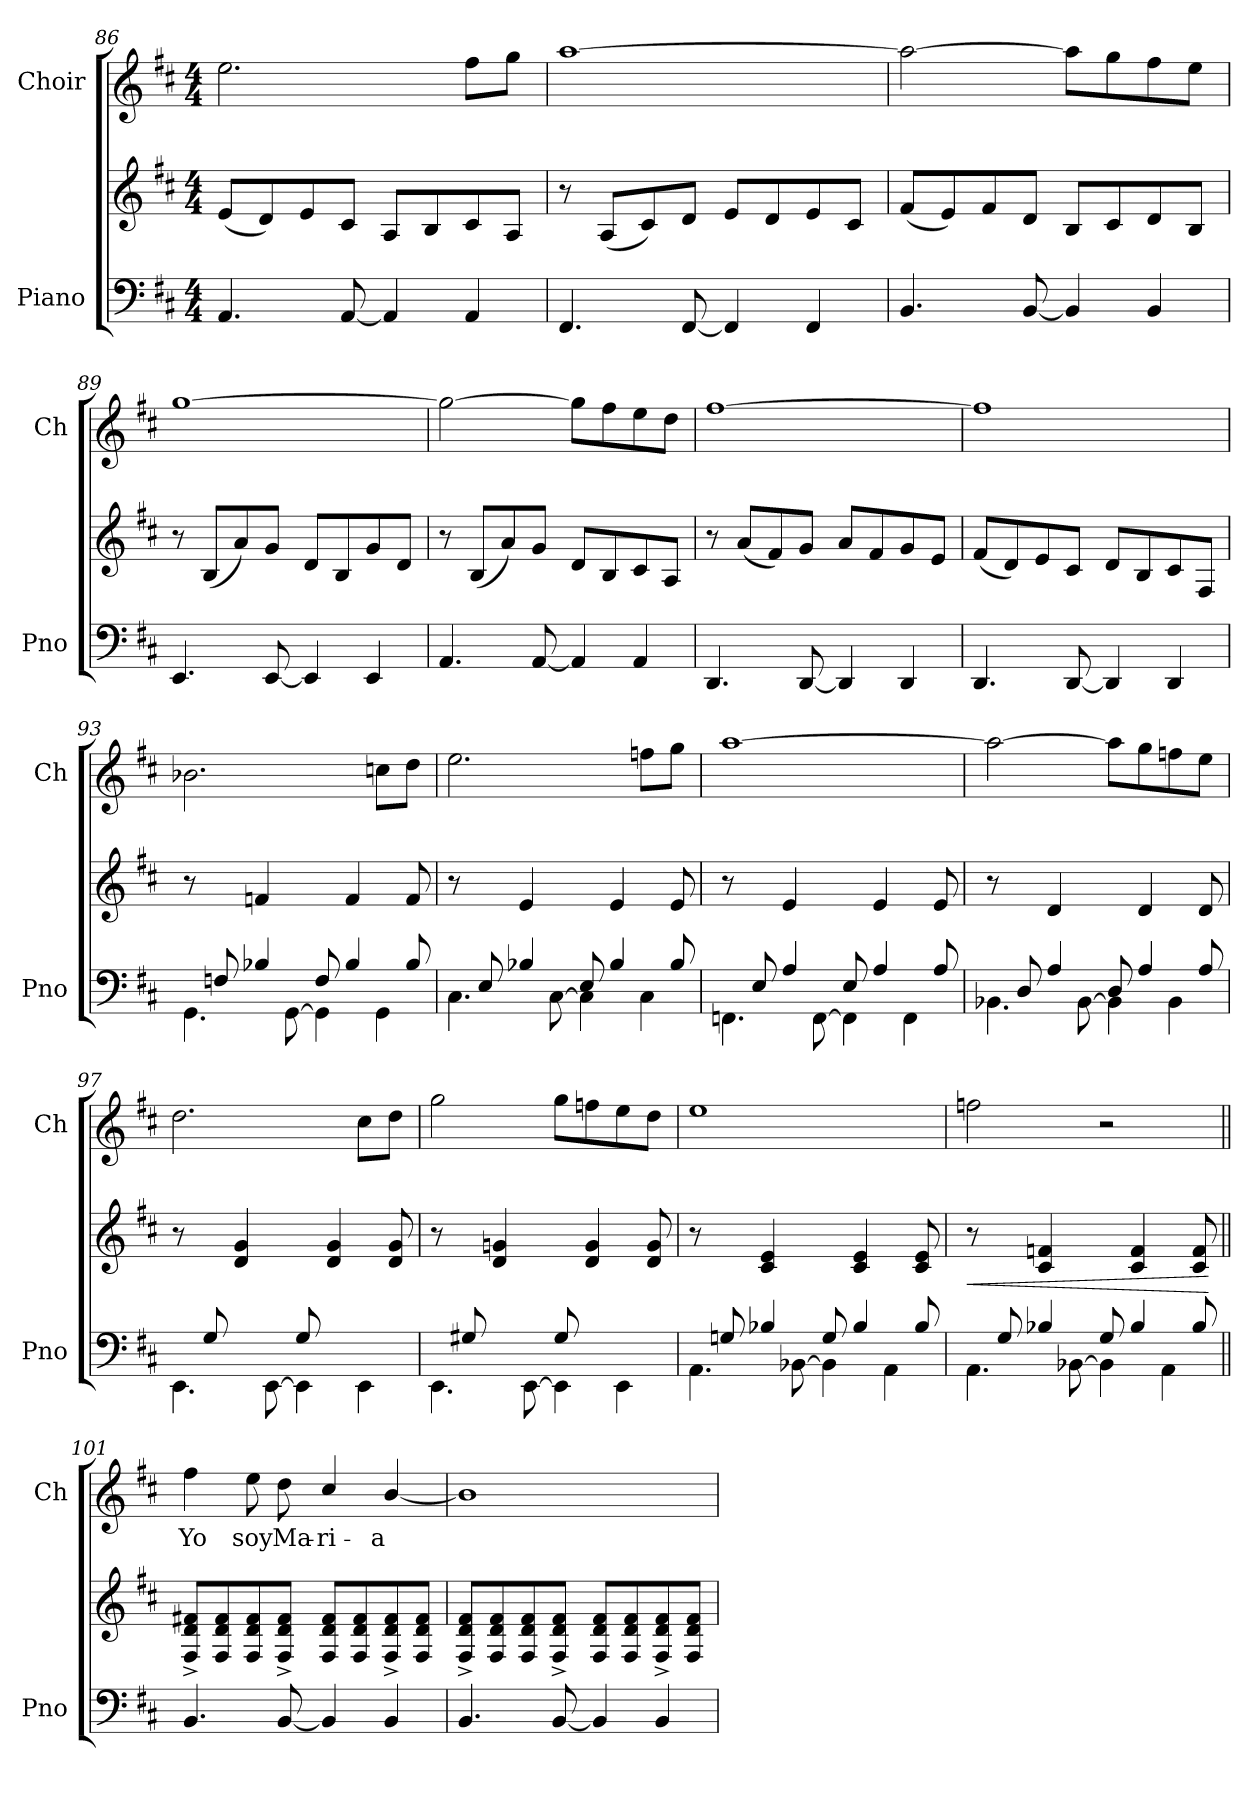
**kern	**kern	**dynam	**kern	**text
*part2	*part2	*part2	*part1	*part1
*staff3	*staff2	*staff2/3	*staff1	*staff1
*I"Piano	*	*	*I"Choir	*
*I'Pno	*	*	*I'Ch	*
*clefF4	*clefG2	*	*clefG2	*
*k[f#c#]	*k[f#c#]	*	*k[f#c#]	*
*D:	*D:	*	*D:	*
*M4/4	*M4/4	*	*M4/4	*
=86	=86	=86	=86	=86
4.AA/	(8e/L	.	2.ee\	.
.	8d/)	.	.	.
.	8e/	.	.	.
[8AA/	8c#/J	.	.	.
4AA/]	8A/L	.	.	.
.	8B/	.	.	.
4AA/	8c#/	.	8ff#\L	.
.	8A/J	.	8gg\J	.
!!LO:LB:g=z
=87	=87	=87	=87	=87
4.FF#/	8r	.	[1aa	.
.	(8A/L	.	.	.
.	8c#/)	.	.	.
[8FF#/	8d/J	.	.	.
4FF#/]	8e/L	.	.	.
.	8d/	.	.	.
4FF#/	8e/	.	.	.
.	8c#/J	.	.	.
=88	=88	=88	=88	=88
4.BB/	(8f#/L	.	2aa\_	.
.	8e/)	.	.	.
.	8f#/	.	.	.
[8BB/	8d/J	.	.	.
4BB/]	8B/L	.	8aa\L]	.
.	8c#/	.	8gg\	.
4BB/	8d/	.	8ff#\	.
.	8B/J	.	8ee\J	.
=89	=89	=89	=89	=89
4.EE/	8r	.	[1gg	.
.	(8B/L	.	.	.
.	8a/)	.	.	.
[8EE/	8g/J	.	.	.
4EE/]	8d/L	.	.	.
.	8B/	.	.	.
4EE/	8g/	.	.	.
.	8d/J	.	.	.
=90	=90	=90	=90	=90
4.AA/	8r	.	2gg\_	.
.	(8B/L	.	.	.
.	8a/)	.	.	.
[8AA/	8g/J	.	.	.
4AA/]	8d/L	.	8gg\L]	.
.	8B/	.	8ff#\	.
4AA/	8c#/	.	8ee\	.
.	8A/J	.	8dd\J	.
=91	=91	=91	=91	=91
4.DD/	8r	.	[1ff#	.
.	(8a/L	.	.	.
.	8f#/)	.	.	.
[8DD/	8g/J	.	.	.
4DD/]	8a/L	.	.	.
.	8f#/	.	.	.
4DD/	8g/	.	.	.
.	8e/J	.	.	.
=92	=92	=92	=92	=92
4.DD/	(8f#/L	.	1ff#]	.
.	8d/)	.	.	.
.	8e/	.	.	.
[8DD/	8c#/J	.	.	.
4DD/]	8d/L	.	.	.
.	8B/	.	.	.
4DD/	8c#/	.	.	.
.	8F#/J	.	.	.
=93	=93	=93	=93	=93
*^	*	*	*	*
4.GG\	8ryy	8r	.	2.b-X\	.
.	8Fn/	8ryy	.	.	.
.	4B-X/	4fn/	.	.	.
[8GG\	.	.	.	.	.
4GG\]	8F/	8ryy	.	.	.
.	4B-/	4f/	.	.	.
4GG\	.	.	.	8ccn\L	.
.	8B-/	8f/	.	8dd\J	.
!!LO:LB:g=z
=94	=94	=94	=94	=94	=94
4.C#\	8ryy	8r	.	2.ee\	.
.	8E/	8ryy	.	.	.
.	4B-X/	4e/	.	.	.
[8C#\	.	.	.	.	.
4C#\]	8E/	8ryy	.	.	.
.	4B-/	4e/	.	.	.
4C#\	.	.	.	8ffn\L	.
.	8B-/	8e/	.	8gg\J	.
=95	=95	=95	=95	=95	=95
4.FFn\	8ryy	8r	.	[1aa	.
.	8E/	8ryy	.	.	.
.	4A/	4e/	.	.	.
[8FF\	.	.	.	.	.
4FF\]	8E/	8ryy	.	.	.
.	4A/	4e/	.	.	.
4FF\	.	.	.	.	.
.	8A/	8e/	.	.	.
=96	=96	=96	=96	=96	=96
4.BB-X\	8ryy	8r	.	2aa\_	.
.	8D/	8ryy	.	.	.
.	4A/	4d/	.	.	.
[8BB-\	.	.	.	.	.
4BB-\]	8D/	8ryy	.	8aa\L]	.
.	4A/	4d/	.	8gg\	.
4BB-\	.	.	.	8ffn\	.
.	8A/	8d/	.	8ee\J	.
=97	=97	=97	=97	=97	=97
4.EE\	8ryy	8r	.	2.dd\	.
.	8G/	8ryy	.	.	.
.	4ryy	4d/ 4g/	.	.	.
[8EE\	.	.	.	.	.
4EE\]	8G/	8ryy	.	.	.
.	4ryy	4d/ 4g/	.	.	.
4EE\	.	.	.	8cc#\L	.
.	8ryy	8d/ 8g/	.	8dd\J	.
=98	=98	=98	=98	=98	=98
4.EE\	8ryy	8r	.	2gg\	.
.	8G#X/	8ryy	.	.	.
.	4ryy	4d/ 4gn/	.	.	.
[8EE\	.	.	.	.	.
4EE\]	8G#/	8ryy	.	8gg\L	.
.	4ryy	4d/ 4g/	.	8ffn\	.
4EE\	.	.	.	8ee\	.
.	8ryy	8d/ 8g/	.	8dd\J	.
=99	=99	=99	=99	=99	=99
4.AA\	8ryy	8r	.	1ee	.
.	8Gn/	8ryy	.	.	.
.	4B-X/	4c#/ 4e/	.	.	.
[8BB-X\	.	.	.	.	.
4BB-\]	8G/	8ryy	.	.	.
.	4B-/	4c#/ 4e/	.	.	.
4AA\	.	.	.	.	.
.	8B-/	8c#/ 8e/	.	.	.
!!LO:PB:g=z
=100	=100	=100	=100	=100	=100
!	!	!	!LO:HP:b	!	!
4.AA\	8ryy	8r	<	2ffn\	.
.	8G/	8ryy	.	.	.
.	4B-X/	4c#/ 4fn/	.	.	.
[8BB-X\	.	.	.	.	.
4BB-\]	8G/	8ryy	.	2r	.
.	4B-/	4c#/ 4f/	.	.	.
4AA\	.	.	.	.	.
.	8B-/	8c#/ 8f/	.	.	.
*v	*v	*	*	*	*
.	.	[	.	.
=101||	=101||	=101||	=101||	=101||
4.BB/	8F#/^ 8d/^ 8f#X/^L	.	4ff#\	Yo
.	8F#/ 8d/ 8f#/	.	.	.
.	8F#/ 8d/ 8f#/	.	8ee\	soy
[8BB/	8F#/^ 8d/^ 8f#/^J	.	8dd\	Ma-
4BB/]	8F#/ 8d/ 8f#/L	.	4cc#/	-ri-
.	8F#/ 8d/ 8f#/	.	.	.
4BB/	8F#/^ 8d/^ 8f#/^	.	[4b/	-a
.	8F#/ 8d/ 8f#/J	.	.	.
=102	=102	=102	=102	=102
4.BB/	8F#/^ 8d/^ 8f#/^L	.	1b]	.
.	8F#/ 8d/ 8f#/	.	.	.
.	8F#/ 8d/ 8f#/	.	.	.
[8BB/	8F#/^ 8d/^ 8f#/^J	.	.	.
4BB/]	8F#/ 8d/ 8f#/L	.	.	.
.	8F#/ 8d/ 8f#/	.	.	.
4BB/	8F#/^ 8d/^ 8f#/^	.	.	.
.	8F#/ 8d/ 8f#/J	.	.	.
=	=	=	=	=
*-	*-	*-	*-	*-
